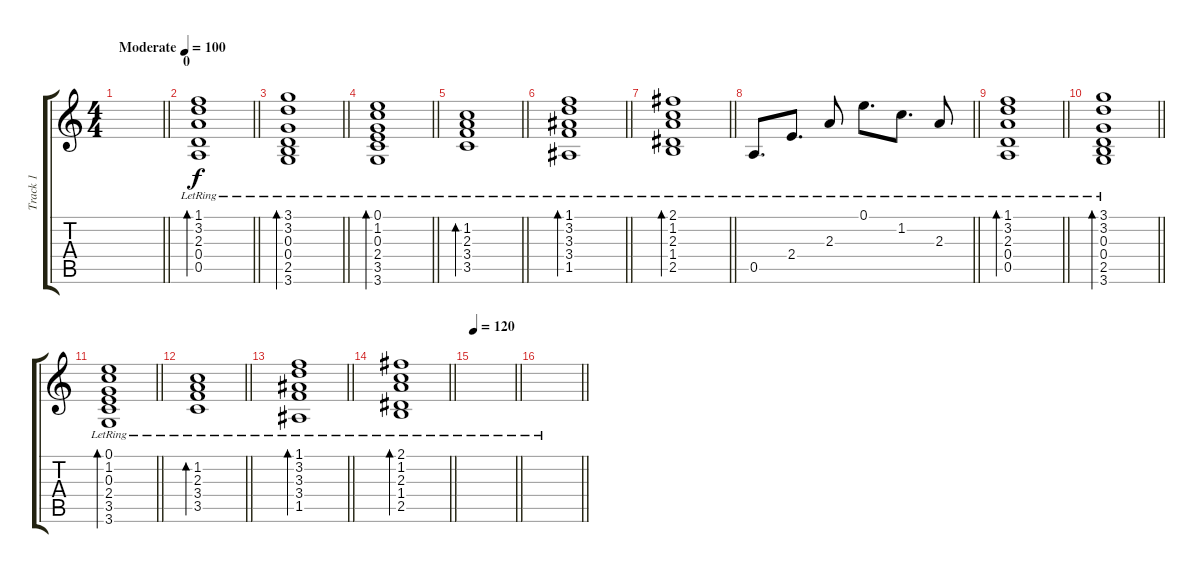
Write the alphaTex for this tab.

\track ("Track 1" "Track 1") {instrument acousticguitarsteel}
\staff {score tabs}
\tuning (E4 B3 G3 D3 A2 E2) {hide}
\ts (4 4)
\tempo (100 "Moderate")
\clef g2
\barLineRight lightlight
\ks c
|
\section ("" "0")
\barLineRight lightlight
(1.1{lr} 3.2{lr} 2.3{lr} 0.4{lr} 0.5{lr}).1{bd 60} |
\barLineRight lightlight
(3.1{lr} 3.2{lr} 0.3{lr} 0.4{lr} 2.5{lr} 3.6{lr}).1{bd 60} |
\barLineRight lightlight
(0.1{lr} 1.2{lr} 0.3{lr} 2.4{lr} 3.5{lr} 3.6{lr}).1{bd 60} |
\barLineRight lightlight
(1.2{lr} 2.3{lr} 3.4{lr} 3.5{lr}).1{bd 60} |
\barLineRight lightlight
(1.1{lr} 3.2{lr} 3.3{lr} 3.4{lr} 1.5{lr}).1{bd 60} |
\barLineRight lightlight
(2.1{lr} 1.2{lr} 2.3{lr} 1.4{lr} 2.5{lr}).1{bd 60} |
\barLineRight lightlight
0.5{lr}.8{d} 2.4{lr}.8{d} 2.3{lr}.8 0.1{lr}.8{d} 1.2{lr}.8{d} 2.3{lr}.8 |
\barLineRight lightlight
(1.1{lr} 3.2{lr} 2.3{lr} 0.4{lr} 0.5{lr}).1{bd 60} |
\barLineRight lightlight
(3.1{lr} 3.2{lr} 0.3{lr} 0.4{lr} 2.5{lr} 3.6{lr}).1{bd 60} |
\barLineRight lightlight
(0.1{lr} 1.2{lr} 0.3{lr} 2.4{lr} 3.5{lr} 3.6{lr}).1{bd 60} |
\barLineRight lightlight
(1.2{lr} 2.3{lr} 3.4{lr} 3.5{lr}).1{bd 60} |
\barLineRight lightlight
(1.1{lr} 3.2{lr} 3.3{lr} 3.4{lr} 1.5{lr}).1{bd 60} |
\barLineRight lightlight
(2.1{lr} 1.2{lr} 2.3{lr} 1.4{lr} 2.5{lr}).1{bd 60} |
\tempo 120
\barLineRight lightlight
|
\barLineRight lightlight
